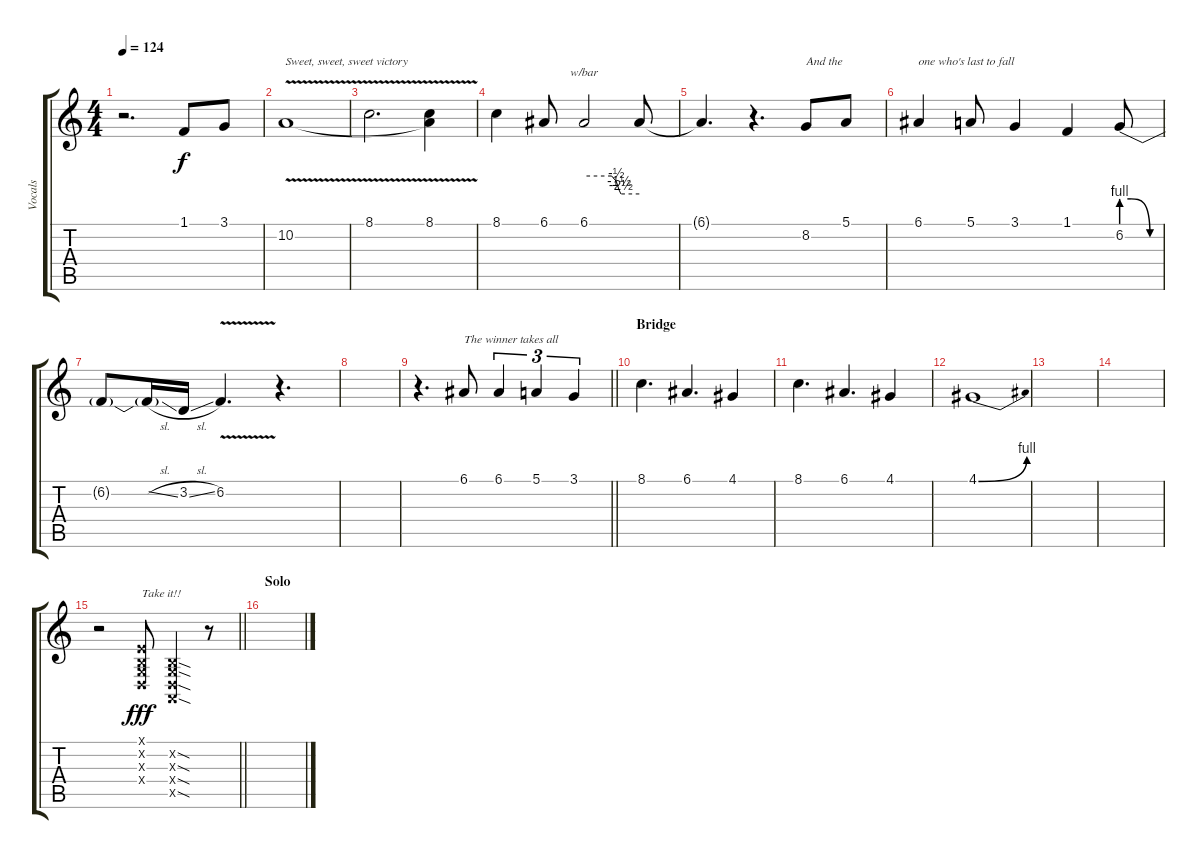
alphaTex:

\track ("Vocals" "Vocals") {instrument lead2sawtooth}
\staff {score tabs}
\tuning (E4 B3 G3 D3 A2 E2) {hide}
\ts (4 4)
\tempo 124
\clef g2
\ks c
r.2{d dy f} 1.1.8 3.1.8 |
10.2{v}.1{txt "Sweet, sweet, sweet victory"} |
8.1{v}.2{d} (8.1{v} 10.2{t}).4 |
8.1.4 6.1.8 6.1.2{tbe (custom default 0 0 30 0 35 -2 38 -6 40 -10 60 -10)} 6.1{t}.8 |
6.1{t}.4{d} r.4{d} 8.2.8{txt "And the"} 5.1.8 |
6.1.4{txt "one who's last to fall"} 5.1.8 3.1.4 1.1.4 6.2{be (custom 0 4 15 4 45 0 60 0)}.8 |
6.2{t}.8 6.2{sl t}.16 3.2{sl}.16 6.2{v}.4{d} r.4{d} |
|
\barLineRight lightlight
r.4{d} 6.1.8{txt "The winner takes all"} 6.1.4{tu (3 2)} 5.1.4{tu (3 2)} 3.1.4{tu (3 2)} |
\section ("" "Bridge")
8.1.4{d} 6.1.4{d} 4.1.4 |
8.1.4{d} 6.1.4{d} 4.1.4 |
4.1{be (bend 0 0 60 4)}.1 |
|
|
\barLineRight lightlight
r.2 (0.1{x} 0.2{x} 0.3{x} 0.4{x}).8{txt "Take it!!" dy fff} (0.2{sod x} 0.3{sod x} 0.4{sod x} 0.5{sod x}).4 r.8 |
\section ("" "Solo")
